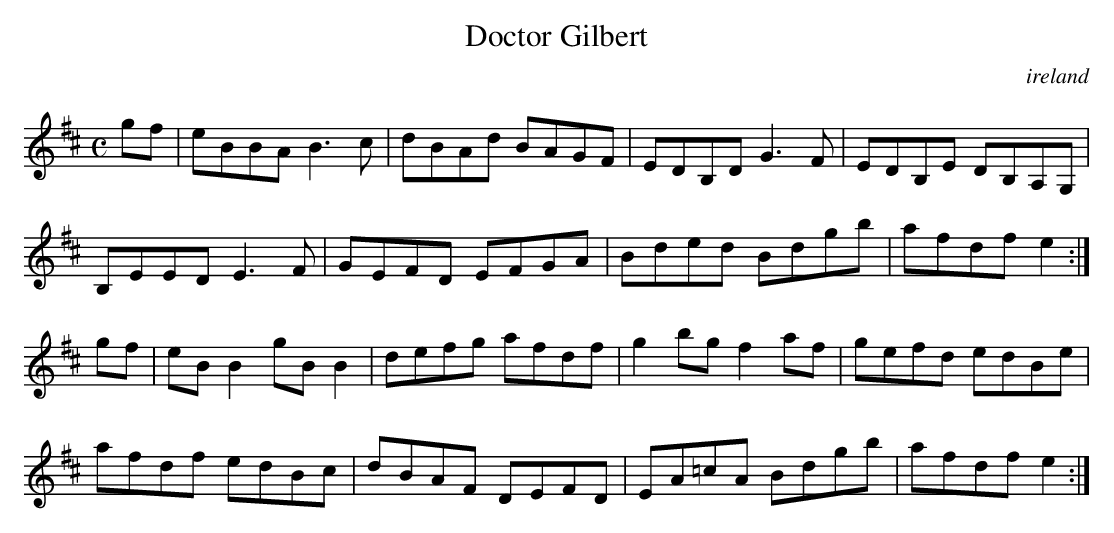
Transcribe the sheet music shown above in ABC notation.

X:1
T:Doctor Gilbert
O:ireland
M:C
L:1/8
K:E Dorian
gf|eBBA B3c|dBAd BAGF|EDB,D G3F|EDB,E DB,A,G,|!
B,EED E3F|GEFD EFGA|Bded Bdgb|afdf e2:|!
gf|eBB2 gBB2|defg afdf|g2bg f2af|gefd edBe|!
afdf edBc|dBAF DEFD|EA=cA Bdgb|afdf e2:|!
